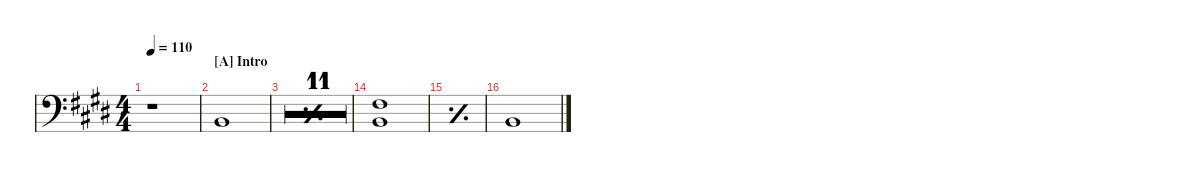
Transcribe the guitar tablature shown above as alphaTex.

\defaultSystemsLayout 4
\hideDynamics
\bracketExtendMode nobrackets
\singleTrackTrackNamePolicy hidden
\multiTrackTrackNamePolicy hidden
\firstSystemTrackNameMode fullname
\firstSystemTrackNameOrientation horizontal
\otherSystemsTrackNameOrientation horizontal
\track ("Cello" "Cello") {multiBarRest instrument cello}
\staff {score}
\tuning (A3 D3 G2 C2)
\ts (4 4)
\beaming (8 2 2 2 2)
\tempo 110
\clef f4
\ks e
r.1{dy mp instrument cello} |
\section ("A" "Intro")
4.3{acc forcenatural}.1 |
\simile simple
|
|
|
|
\barLineRight lightlight
|
|
|
|
|
|
|
\simile none
(4.3{acc forcenatural} 4.2{acc #}).1 |
\simile simple
|
\simile none
4.3{acc forcenatural}.1
